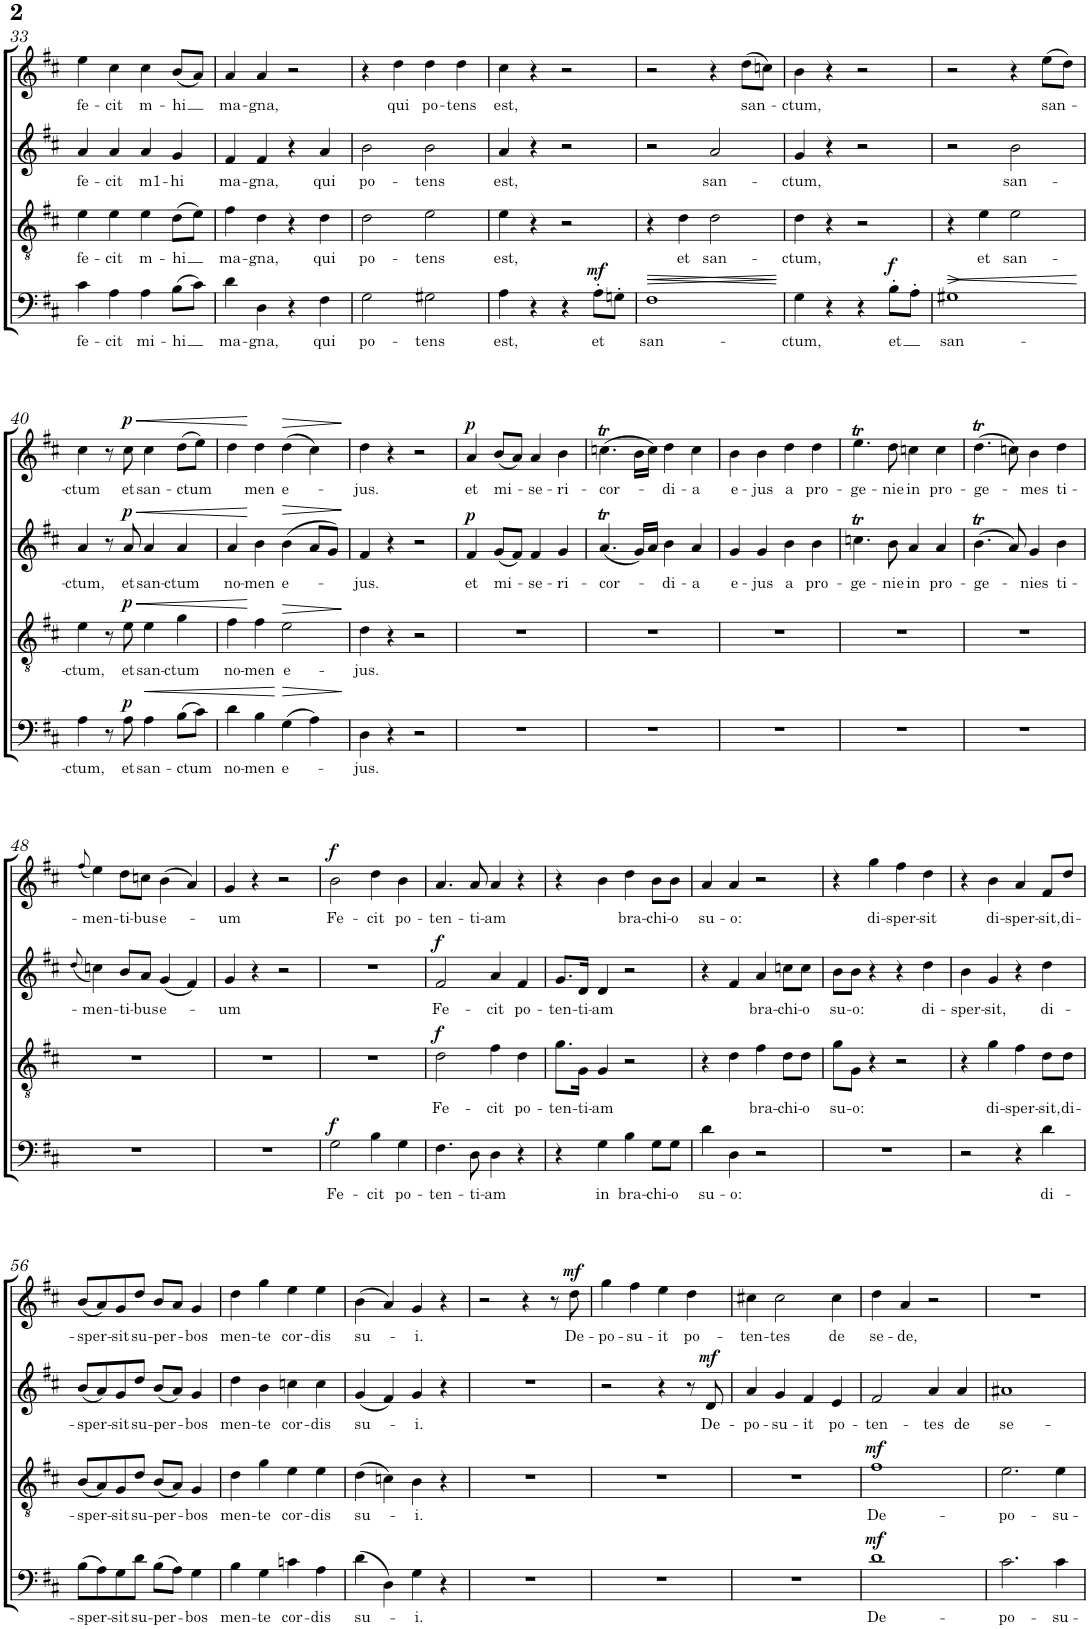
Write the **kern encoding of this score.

**kern	**text	**dynam	**kern	**text	**dynam	**kern	**text	**dynam	**kern	**text	**dynam
*part4	*part4	*part4	*part3	*part3	*part3	*part2	*part2	*part2	*part1	*part1	*part1
*staff4	*staff4	*staff4	*staff3	*staff3	*staff3	*staff2	*staff2	*staff2	*staff1	*staff1	*staff1
*I"Bass	*	*	*I"Tenor	*	*	*I"Alto	*	*	*I"Soprano	*	*
!!LO:PB:g=z
*clefF4	*	*	*clefGv2	*	*	*clefG2	*	*	*clefG2	*	*
*k[f#c#]	*	*	*k[f#c#]	*	*	*k[f#c#]	*	*	*k[f#c#]	*	*
*M4/4	*	*	*M4/4	*	*	*M4/4	*	*	*M4/4	*	*
*met(c)	*	*	*met(c)	*	*	*met(c)	*	*	*met(c)	*	*
=33	=33	=33	=33	=33	=33	=33	=33	=33	=33	=33	=33
!	!LO:LY:b	!	!	!LO:LY:b	!	!	!LO:LY:b	!	!	!LO:LY:b	!
4c#\	fe-	.	4e\	fe-	.	4a/	fe-	.	4ee\	fe-	.
!	!LO:LY:b	!	!	!LO:LY:b	!	!	!LO:LY:b	!	!	!LO:LY:b	!
4A\	-cit	.	4e\	-cit	.	4a/	-cit	.	4cc#\	-cit	.
!	!LO:LY:b	!	!	!LO:LY:b	!	!	!LO:LY:b	!	!	!LO:LY:b	!
4A\	mi-	.	4e\	m-	.	4a/	m1-	.	4cc#\	m-	.
!	!LO:LY:b	!	!	!LO:LY:b	!	!	!LO:LY:b	!	!	!LO:LY:b	!
(8B\L	-hi	.	(8d\L	-hi	.	4g/	-hi	.	(8b/L	-hi	.
8c#\J)	.	.	8e\J)	.	.	.	.	.	8a/J)	.	.
=34	=34	=34	=34	=34	=34	=34	=34	=34	=34	=34	=34
!	!LO:LY:b	!	!	!LO:LY:b	!	!	!LO:LY:b	!	!	!LO:LY:b	!
4d\	ma-	.	4f#\	ma-	.	4f#/	ma-	.	4a/	ma-	.
!	!LO:LY:b	!	!	!LO:LY:b	!	!	!LO:LY:b	!	!	!LO:LY:b	!
4D\	-gna,	.	4d\	-gna,	.	4f#/	-gna,	.	4a/	-gna,	.
4r	.	.	4r	.	.	4r	.	.	2r	.	.
!	!LO:LY:b	!	!	!LO:LY:b	!	!	!LO:LY:b	!	!	!	!
4F#\	qui	.	4d\	qui	.	4a/	qui	.	.	.	.
=35	=35	=35	=35	=35	=35	=35	=35	=35	=35	=35	=35
!	!LO:LY:b	!	!	!LO:LY:b	!	!	!LO:LY:b	!	!	!	!
2G\	po-	.	2d\	po-	.	2b\	po-	.	4r	.	.
!	!	!	!	!	!	!	!	!	!	!LO:LY:b	!
.	.	.	.	.	.	.	.	.	4dd\	qui	.
!	!LO:LY:b	!	!	!LO:LY:b	!	!	!LO:LY:b	!	!	!LO:LY:b	!
2G#X\	-tens	.	2e\	-tens	.	2b\	-tens	.	4dd\	po-	.
!	!	!	!	!	!	!	!	!	!	!LO:LY:b	!
.	.	.	.	.	.	.	.	.	4dd\	-tens	.
=36	=36	=36	=36	=36	=36	=36	=36	=36	=36	=36	=36
!	!LO:LY:b	!	!	!LO:LY:b	!	!	!LO:LY:b	!	!	!LO:LY:b	!
4A\	est,	.	4e\	est,	.	4a/	est,	.	4cc#\	est,	.
4r	.	.	4r	.	.	4r	.	.	4r	.	.
4r	.	.	2r	.	.	2r	.	.	2r	.	.
!	!LO:LY:b	!LO:DY:a	!	!	!	!	!	!	!	!	!
8A'\L	et	mf	.	.	.	.	.	.	.	.	.
8Gn'\J	.	.	.	.	.	.	.	.	.	.	.
=37	=37	=37	=37	=37	=37	=37	=37	=37	=37	=37	=37
!	!LO:LY:b	!LO:HP:b	!	!	!	!	!	!	!	!	!
!	!	!LO:HP:n=1:b	!	!	!	!	!	!	!	!	!
1F#	san-	< >	4r	.	.	2r	.	.	2r	.	.
!	!	!	!	!LO:LY:b	!	!	!	!	!	!	!
.	.	.	4d\	et	.	.	.	.	.	.	.
!	!	!	!	!LO:LY:b	!	!	!LO:LY:b	!	!	!	!
.	.	.	2d\	san-	.	2a/	san-	.	4r	.	.
!	!	!	!	!	!	!	!	!	!	!LO:LY:b	!
.	.	.	.	.	.	.	.	.	(8dd\L	san-	.
.	.	.	.	.	.	.	.	.	8ccn\J)	.	.
.	.	[	.	.	.	.	.	.	.	.	.
=38	=38	=38	=38	=38	=38	=38	=38	=38	=38	=38	=38
!	!LO:LY:b	!	!	!LO:LY:b	!	!	!LO:LY:b	!	!	!LO:LY:b	!
4G\	-ctum,	.	4d\	-ctum,	.	4g/	-ctum,	.	4b\	-ctum,	.
4r	.	]	4r	.	.	4r	.	.	4r	.	.
4r	.	.	2r	.	.	2r	.	.	2r	.	.
!	!LO:LY:b	!LO:DY:a	!	!	!	!	!	!	!	!	!
8B'\L	et	f	.	.	.	.	.	.	.	.	.
8A'\J	.	.	.	.	.	.	.	.	.	.	.
=39	=39	=39	=39	=39	=39	=39	=39	=39	=39	=39	=39
!	!LO:LY:b	!LO:HP:b	!	!	!	!	!	!	!	!	!
!	!	!LO:HP:n=1:b	!	!	!	!	!	!	!	!	!
1G#X	san-	< >	4r	.	.	2r	.	.	2r	.	.
!	!	!	!	!LO:LY:b	!	!	!	!	!	!	!
.	.	.	4e\	et	.	.	.	.	.	.	.
!	!	!	!	!LO:LY:b	!	!	!LO:LY:b	!	!	!	!
.	.	.	2e\	san-	.	2b\	san-	.	4r	.	.
!	!	!	!	!	!	!	!	!	!	!LO:LY:b	!
.	.	.	.	.	.	.	.	.	(8ee\L	san-	.
.	.	.	.	.	.	.	.	.	8dd\J)	.	.
.	.	[	.	.	.	.	.	.	.	.	.
!!LO:LB:g=z
=40	=40	=40	=40	=40	=40	=40	=40	=40	=40	=40	=40
!	!LO:LY:b	!	!	!LO:LY:b	!	!	!LO:LY:b	!	!	!LO:LY:b	!
4A\	-ctum,	.	4e\	-ctum,	.	4a/	-ctum,	.	4cc#\	-ctum	.
8r	.	]	8r	.	.	8r	.	.	8r	.	.
!	!LO:LY:b	!LO:DY:a	!	!LO:LY:b	!LO:HP:b	!	!LO:LY:b	!LO:HP:b	!	!LO:LY:b	!LO:HP:b
!	!	!	!	!	!LO:DY:n=1:a	!	!	!LO:DY:n=1:a	!	!	!LO:DY:n=1:a
8A\	et	p	8e\	et	< p	8a/	et	< p	8cc#\	et	< p
!	!LO:LY:b	!LO:HP:b	!	!LO:LY:b	!	!	!LO:LY:b	!	!	!LO:LY:b	!
4A\	san-	<	4e\	san-	.	4a/	san-	.	4cc#\	san-	.
!	!LO:LY:b	!	!	!LO:LY:b	!	!	!LO:LY:b	!	!	!LO:LY:b	!
(8B\L	-ctum	.	4g\	-ctum	.	4a/	-ctum	.	(8dd\L	-ctum	.
8c#\J)	.	.	.	.	.	.	.	.	8ee\J)	.	.
=41	=41	=41	=41	=41	=41	=41	=41	=41	=41	=41	=41
!	!LO:LY:b	!	!	!LO:LY:b	!	!	!LO:LY:b	!	!	!	!
4d\	no-	.	4f#\	no-	.	4a/	no-	.	4dd\	.	.
!	!LO:LY:b	!	!	!LO:LY:b	!	!	!LO:LY:b	!	!	!LO:LY:b	!
4B\	-men	.	4f#\	-men	[	4b\	-men	[	4dd\	men	[
!	!LO:LY:b	!LO:HP:n=1:b	!	!LO:LY:b	!LO:HP:b	!	!LO:LY:b	!LO:HP:b	!	!LO:LY:b	!LO:HP:b
(4G\	e-	[ >	2e\	e-	>	(4b\	e-	>	(4dd\	e-	>
4A\)	.	.	.	.	.	8a/L	.	.	4cc#\)	.	.
.	.	.	.	.	.	8g/J)	.	.	.	.	.
.	.	]	.	.	]	.	.	]	.	.	]
=42	=42	=42	=42	=42	=42	=42	=42	=42	=42	=42	=42
!	!LO:LY:b	!	!	!LO:LY:b	!	!	!LO:LY:b	!	!	!LO:LY:b	!
4D\	-jus.	.	4d\	-jus.	.	4f#/	-jus.	.	4dd\	-jus.	.
4r	.	.	4r	.	.	4r	.	.	4r	.	.
2r	.	.	2r	.	.	2r	.	.	2r	.	.
=43	=43	=43	=43	=43	=43	=43	=43	=43	=43	=43	=43
!	!	!	!	!	!	!	!LO:LY:b	!LO:DY:a	!	!LO:LY:b	!LO:DY:a
1r	.	.	1r	.	.	4f#/	et	p	4a/	et	p
!	!	!	!	!	!	!	!LO:LY:b	!	!	!LO:LY:b	!
.	.	.	.	.	.	(8g/L	mi-	.	(8b/L	mi-	.
.	.	.	.	.	.	8f#/J)	.	.	8a/J)	.	.
!	!	!	!	!	!	!	!LO:LY:b	!	!	!LO:LY:b	!
.	.	.	.	.	.	4f#/	-se-	.	4a/	-se-	.
!	!	!	!	!	!	!	!LO:LY:b	!	!	!LO:LY:b	!
.	.	.	.	.	.	4g/	-ri-	.	4b\	-ri-	.
=44	=44	=44	=44	=44	=44	=44	=44	=44	=44	=44	=44
!	!	!	!	!	!	!	!LO:LY:b	!	!	!LO:LY:b	!
1r	.	.	1r	.	.	(4.aT/	-cor-	.	(4.ccnT\	-cor-	.
.	.	.	.	.	.	16g/LL)	.	.	16b\LL	.	.
.	.	.	.	.	.	16a/JJ	.	.	16cc\JJ)	.	.
!	!	!	!	!	!	!	!LO:LY:b	!	!	!LO:LY:b	!
.	.	.	.	.	.	4b\	-di-	.	4dd\	-di-	.
!	!	!	!	!	!	!	!LO:LY:b	!	!	!LO:LY:b	!
.	.	.	.	.	.	4a/	-a	.	4cc\	-a	.
=45	=45	=45	=45	=45	=45	=45	=45	=45	=45	=45	=45
!	!	!	!	!	!	!	!LO:LY:b	!	!	!LO:LY:b	!
1r	.	.	1r	.	.	4g/	e-	.	4b\	e-	.
!	!	!	!	!	!	!	!LO:LY:b	!	!	!LO:LY:b	!
.	.	.	.	.	.	4g/	-jus	.	4b\	-jus	.
!	!	!	!	!	!	!	!LO:LY:b	!	!	!LO:LY:b	!
.	.	.	.	.	.	4b\	a	.	4dd\	a	.
!	!	!	!	!	!	!	!LO:LY:b	!	!	!LO:LY:b	!
.	.	.	.	.	.	4b\	pro-	.	4dd\	pro-	.
=46	=46	=46	=46	=46	=46	=46	=46	=46	=46	=46	=46
!	!	!	!	!	!	!	!LO:LY:b	!	!	!LO:LY:b	!
1r	.	.	1r	.	.	4.ccnT\	-ge-	.	4.eeT\	-ge-	.
!	!	!	!	!	!	!	!LO:LY:b	!	!	!LO:LY:b	!
.	.	.	.	.	.	8b\	-nie	.	8dd\	-nie	.
!	!	!	!	!	!	!	!LO:LY:b	!	!	!LO:LY:b	!
.	.	.	.	.	.	4a/	in	.	4ccn\	in	.
!	!	!	!	!	!	!	!LO:LY:b	!	!	!LO:LY:b	!
.	.	.	.	.	.	4a/	pro-	.	4cc\	pro-	.
=47	=47	=47	=47	=47	=47	=47	=47	=47	=47	=47	=47
!	!	!	!	!	!	!	!LO:LY:b	!	!	!LO:LY:b	!
1r	.	.	1r	.	.	(4.bT\	-ge-	.	(4.ddT\	-ge-	.
.	.	.	.	.	.	8a/)	.	.	8ccn\)	.	.
!	!	!	!	!	!	!	!LO:LY:b	!	!	!LO:LY:b	!
.	.	.	.	.	.	4g/	-nies	.	4b\	-mes	.
!	!	!	!	!	!	!	!LO:LY:b	!	!	!LO:LY:b	!
.	.	.	.	.	.	4b\	ti-	.	4dd\	ti-	.
!!LO:LB:g=z
=48	=48	=48	=48	=48	=48	=48	=48	=48	=48	=48	=48
.	.	.	.	.	.	(8qdd/	.	.	(8qff#/	.	.
!	!	!	!	!	!	!	!LO:LY:b	!	!	!LO:LY:b	!
1r	.	.	1r	.	.	4ccn\)	-men-	.	4ee\)	-men-	.
!	!	!	!	!	!	!	!LO:LY:b	!	!	!LO:LY:b	!
.	.	.	.	.	.	8b/L	-ti-	.	8dd\L	-ti-	.
!	!	!	!	!	!	!	!LO:LY:b	!	!	!LO:LY:b	!
.	.	.	.	.	.	8a/J	-bus	.	8ccn\J	-bus	.
!	!	!	!	!	!	!	!LO:LY:b	!	!	!LO:LY:b	!
.	.	.	.	.	.	(4g/	e-	.	(4b\	e-	.
.	.	.	.	.	.	4f#/)	.	.	4a/)	.	.
=49	=49	=49	=49	=49	=49	=49	=49	=49	=49	=49	=49
!	!	!	!	!	!	!	!LO:LY:b	!	!	!LO:LY:b	!
1r	.	.	1r	.	.	4g/	-um	.	4g/	-um	.
.	.	.	.	.	.	4r	.	.	4r	.	.
.	.	.	.	.	.	2r	.	.	2r	.	.
=50	=50	=50	=50	=50	=50	=50	=50	=50	=50	=50	=50
!	!LO:LY:b	!LO:DY:a	!	!	!	!	!	!	!	!LO:LY:b	!LO:DY:a
2G\	Fe-	f	1r	.	.	1r	.	.	2b\	Fe-	f
!	!LO:LY:b	!	!	!	!	!	!	!	!	!LO:LY:b	!
4B\	-cit	.	.	.	.	.	.	.	4dd\	-cit	.
!	!LO:LY:b	!	!	!	!	!	!	!	!	!LO:LY:b	!
4G\	po-	.	.	.	.	.	.	.	4b\	po-	.
=51	=51	=51	=51	=51	=51	=51	=51	=51	=51	=51	=51
!	!LO:LY:b	!	!	!LO:LY:b	!LO:DY:a	!	!LO:LY:b	!LO:DY:a	!	!LO:LY:b	!
4.F#\	-ten-	.	2d\	Fe-	f	2f#/	Fe-	f	4.a/	-ten-	.
!	!LO:LY:b	!	!	!	!	!	!	!	!	!LO:LY:b	!
8D\	-ti-	.	.	.	.	.	.	.	8a/	-ti-	.
!	!LO:LY:b	!	!	!LO:LY:b	!	!	!LO:LY:b	!	!	!LO:LY:b	!
4D\	-am	.	4f#\	-cit	.	4a/	-cit	.	4a/	-am	.
!	!	!	!	!LO:LY:b	!	!	!LO:LY:b	!	!	!	!
4r	.	.	4d\	po-	.	4f#/	po-	.	4r	.	.
=52	=52	=52	=52	=52	=52	=52	=52	=52	=52	=52	=52
!	!	!	!	!LO:LY:b	!	!	!LO:LY:b	!	!	!	!
4r	.	.	8.g\L	-ten-	.	8.g/L	-ten-	.	4r	.	.
!	!	!	!	!LO:LY:b	!	!	!LO:LY:b	!	!	!	!
.	.	.	16G\Jk	-ti-	.	16d/Jk	-ti-	.	.	.	.
!	!LO:LY:b	!	!	!LO:LY:b	!	!	!LO:LY:b	!	!	!	!
4G\	in	.	4G/	-am	.	4d/	-am	.	4b\	.	.
!	!LO:LY:b	!	!	!	!	!	!	!	!	!LO:LY:b	!
4B\	bra-	.	2r	.	.	2r	.	.	4dd\	bra-	.
!	!LO:LY:b	!	!	!	!	!	!	!	!	!LO:LY:b	!
8G\L	-chi-	.	.	.	.	.	.	.	8b\L	-chi-	.
!	!LO:LY:b	!	!	!	!	!	!	!	!	!LO:LY:b	!
8G\J	-o	.	.	.	.	.	.	.	8b\J	-o	.
=53	=53	=53	=53	=53	=53	=53	=53	=53	=53	=53	=53
!	!LO:LY:b	!	!	!	!	!	!	!	!	!LO:LY:b	!
4d\	su-	.	4r	.	.	4r	.	.	4a/	su-	.
!	!LO:LY:b	!	!	!	!	!	!	!	!	!LO:LY:b	!
4D\	-o:	.	4d\	.	.	4f#/	.	.	4a/	-o:	.
!	!	!	!	!LO:LY:b	!	!	!LO:LY:b	!	!	!	!
2r	.	.	4f#\	bra-	.	4a/	bra-	.	2r	.	.
!	!	!	!	!LO:LY:b	!	!	!LO:LY:b	!	!	!	!
.	.	.	8d\L	-chi-	.	8ccn\L	-chi-	.	.	.	.
!	!	!	!	!LO:LY:b	!	!	!LO:LY:b	!	!	!	!
.	.	.	8d\J	-o	.	8cc\J	-o	.	.	.	.
=54	=54	=54	=54	=54	=54	=54	=54	=54	=54	=54	=54
!	!	!	!	!LO:LY:b	!	!	!LO:LY:b	!	!	!	!
1r	.	.	8g\L	su-	.	8b\L	su-	.	4r	.	.
!	!	!	!	!LO:LY:b	!	!	!LO:LY:b	!	!	!	!
.	.	.	8G\J	-o:	.	8b\J	-o:	.	.	.	.
!	!	!	!	!	!	!	!	!	!	!LO:LY:b	!
.	.	.	4r	.	.	4r	.	.	4gg\	di-	.
!	!	!	!	!	!	!	!	!	!	!LO:LY:b	!
.	.	.	2r	.	.	4r	.	.	4ff#\	-sper-	.
!	!	!	!	!	!	!	!LO:LY:b	!	!	!LO:LY:b	!
.	.	.	.	.	.	4dd\	di-	.	4dd\	-sit	.
=55	=55	=55	=55	=55	=55	=55	=55	=55	=55	=55	=55
!	!	!	!	!	!	!	!LO:LY:b	!	!	!	!
2r	.	.	4r	.	.	4b\	-sper-	.	4r	.	.
!	!	!	!	!LO:LY:b	!	!	!LO:LY:b	!	!	!LO:LY:b	!
.	.	.	4g\	di-	.	4g/	-sit,	.	4b\	di-	.
!	!	!	!	!LO:LY:b	!	!	!	!	!	!LO:LY:b	!
4r	.	.	4f#\	-sper-	.	4r	.	.	4a/	-sper-	.
!	!LO:LY:b	!	!	!LO:LY:b	!	!	!LO:LY:b	!	!	!LO:LY:b	!
4d\	di-	.	8d\L	-sit,	.	4dd\	di-	.	8f#/L	-sit,	.
!	!	!	!	!LO:LY:b	!	!	!	!	!	!LO:LY:b	!
.	.	.	8d\J	di-	.	.	.	.	8dd/J	di-	.
!!LO:LB:g=z
=56	=56	=56	=56	=56	=56	=56	=56	=56	=56	=56	=56
!	!LO:LY:b	!	!	!LO:LY:b	!	!	!LO:LY:b	!	!	!LO:LY:b	!
(8B\L	-sper-	.	(8B/L	-sper-	.	(8b/L	-sper-	.	(8b/L	-sper-	.
8A\)	.	.	8A/)	.	.	8a/)	.	.	8a/)	.	.
!	!LO:LY:b	!	!	!LO:LY:b	!	!	!LO:LY:b	!	!	!LO:LY:b	!
8G\	-sit	.	8G/	-sit	.	8g/	-sit	.	8g/	-sit	.
!	!LO:LY:b	!	!	!LO:LY:b	!	!	!LO:LY:b	!	!	!LO:LY:b	!
8d\J	su-	.	8d/J	su-	.	8dd/J	su-	.	8dd/J	su-	.
!	!LO:LY:b	!	!	!LO:LY:b	!	!	!LO:LY:b	!	!	!LO:LY:b	!
(8B\L	-per-	.	(8B/L	-per-	.	(8b/L	-per-	.	8b/L	-per-	.
8A\J)	.	.	8A/J)	.	.	8a/J)	.	.	8a/J	.	.
!	!LO:LY:b	!	!	!LO:LY:b	!	!	!LO:LY:b	!	!	!LO:LY:b	!
4G\	-bos	.	4G/	-bos	.	4g/	-bos	.	4g/	-bos	.
=57	=57	=57	=57	=57	=57	=57	=57	=57	=57	=57	=57
!	!LO:LY:b	!	!	!LO:LY:b	!	!	!LO:LY:b	!	!	!LO:LY:b	!
4B\	men-	.	4d\	men-	.	4dd\	men-	.	4dd\	men-	.
!	!LO:LY:b	!	!	!LO:LY:b	!	!	!LO:LY:b	!	!	!LO:LY:b	!
4G\	-te	.	4g\	-te	.	4b\	-te	.	4gg\	-te	.
!	!LO:LY:b	!	!	!LO:LY:b	!	!	!LO:LY:b	!	!	!LO:LY:b	!
4cn\	cor-	.	4e\	cor-	.	4ccn\	cor-	.	4ee\	cor-	.
!	!LO:LY:b	!	!	!LO:LY:b	!	!	!LO:LY:b	!	!	!LO:LY:b	!
4A\	-dis	.	4e\	-dis	.	4cc\	-dis	.	4ee\	-dis	.
=58	=58	=58	=58	=58	=58	=58	=58	=58	=58	=58	=58
!	!LO:LY:b	!	!	!LO:LY:b	!	!	!LO:LY:b	!	!	!LO:LY:b	!
(4d\	su-	.	(4d\	su-	.	(4g/	su-	.	(4b\	su-	.
4D\)	.	.	4cn\)	.	.	4f#/)	.	.	4a/)	.	.
!	!LO:LY:b	!	!	!LO:LY:b	!	!	!LO:LY:b	!	!	!LO:LY:b	!
4G\	i.	.	4B\	i.	.	4g/	-i.	.	4g/	-i.	.
4r	.	.	4r	.	.	4r	.	.	4r	.	.
=59	=59	=59	=59	=59	=59	=59	=59	=59	=59	=59	=59
1r	.	.	1r	.	.	1r	.	.	2r	.	.
.	.	.	.	.	.	.	.	.	4r	.	.
.	.	.	.	.	.	.	.	.	8r	.	.
!	!	!	!	!	!	!	!	!	!	!LO:LY:b	!LO:DY:a
.	.	.	.	.	.	.	.	.	8dd\	De-	mf
=60	=60	=60	=60	=60	=60	=60	=60	=60	=60	=60	=60
!	!	!	!	!	!	!	!	!	!	!LO:LY:b	!
1r	.	.	1r	.	.	2r	.	.	4gg\	-po-	.
!	!	!	!	!	!	!	!	!	!	!LO:LY:b	!
.	.	.	.	.	.	.	.	.	4ff#\	-su-	.
!	!	!	!	!	!	!	!	!	!	!LO:LY:b	!
.	.	.	.	.	.	4r	.	.	4ee\	-it	.
!	!	!	!	!	!	!	!	!	!	!LO:LY:b	!
.	.	.	.	.	.	8r	.	.	4dd\	po-	.
!	!	!	!	!	!	!	!LO:LY:b	!LO:DY:a	!	!	!
.	.	.	.	.	.	8d/	De-	mf	.	.	.
=61	=61	=61	=61	=61	=61	=61	=61	=61	=61	=61	=61
!	!	!	!	!	!	!	!LO:LY:b	!	!	!LO:LY:b	!
1r	.	.	1r	.	.	4a/	-po-	.	4cc#X\	-ten-	.
!	!	!	!	!	!	!	!LO:LY:b	!	!	!LO:LY:b	!
.	.	.	.	.	.	4g/	-su-	.	2cc#\	-tes	.
!	!	!	!	!	!	!	!LO:LY:b	!	!	!	!
.	.	.	.	.	.	4f#/	-it	.	.	.	.
!	!	!	!	!	!	!	!LO:LY:b	!	!	!LO:LY:b	!
.	.	.	.	.	.	4e/	po-	.	4cc#\	de	.
=62	=62	=62	=62	=62	=62	=62	=62	=62	=62	=62	=62
!	!LO:LY:b	!LO:DY:a	!	!LO:LY:b	!LO:DY:a	!	!LO:LY:b	!	!	!LO:LY:b	!
1d	De-	mf	1f#	De-	mf	2f#/	-ten-	.	4dd\	se-	.
!	!	!	!	!	!	!	!	!	!	!LO:LY:b	!
.	.	.	.	.	.	.	.	.	4a/	-de,	.
!	!	!	!	!	!	!	!LO:LY:b	!	!	!	!
.	.	.	.	.	.	4a/	-tes	.	2r	.	.
!	!	!	!	!	!	!	!LO:LY:b	!	!	!	!
.	.	.	.	.	.	4a/	de	.	.	.	.
=63	=63	=63	=63	=63	=63	=63	=63	=63	=63	=63	=63
!	!LO:LY:b	!	!	!LO:LY:b	!	!	!LO:LY:b	!	!	!	!
2.c#\	-po-	.	2.e\	-po-	.	1a#X	se-	.	1r	.	.
!	!LO:LY:b	!	!	!LO:LY:b	!	!	!	!	!	!	!
4c#\	-su-	.	4e\	-su-	.	.	.	.	.	.	.
=	=	=	=	=	=	=	=	=	=	=	=
*-	*-	*-	*-	*-	*-	*-	*-	*-	*-	*-	*-
